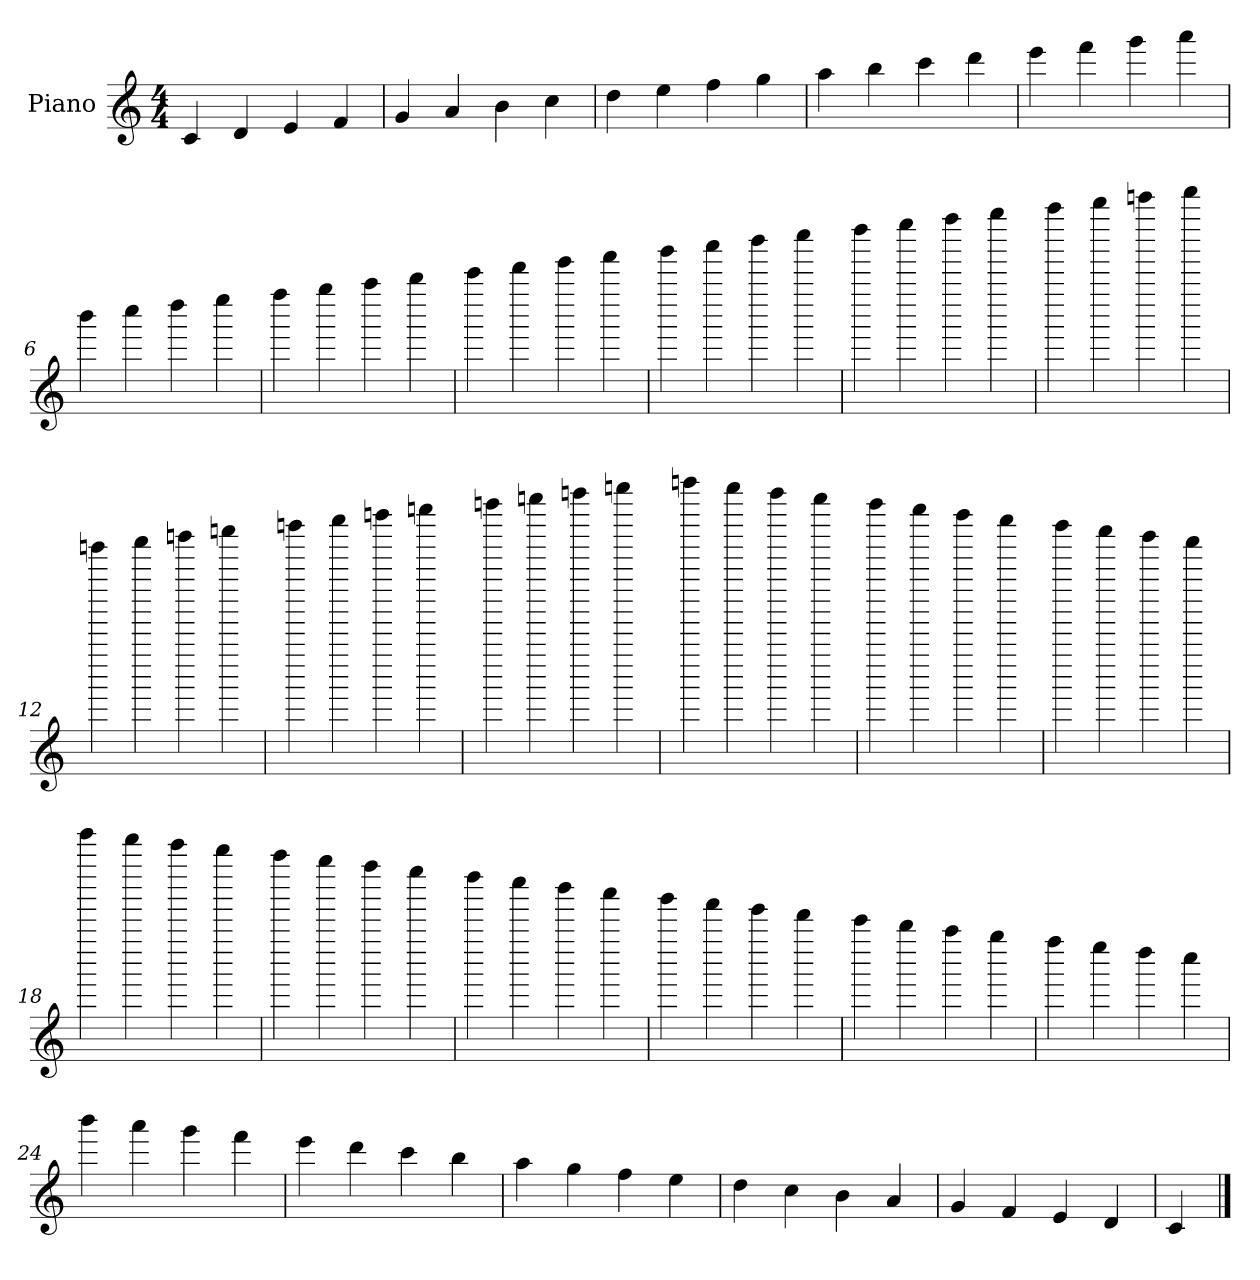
**kern
*part1
*staff1
*I"Piano
*I'Pno
*clefG2
*k[]
*C:
*M4/4
=1
4c
4d
4e
4f
=2
4g
4a
4b
4cc
=3
4dd
4ee
4ff
4gg
=4
4aa
4bb
4ccc
4ddd
=5
4eee
4fff
4ggg
4aaa
=6
4bbb
4cccc
4dddd
4eeee
=7
4ffff
4gggg
4aaaa
4bbbb
=8
4ccccc
4ddddd
4eeeee
4fffff
=9
4ggggg
4aaaaa
4bbbbb
4cccccc
=10
4dddddd
4eeeeee
4ffffff
4gggggg
=11
4aaaaaa
4bbbbbb
4ccccccc
4ddddddd
=12
4eeeeeee
4fffffff
4ggggggg
4aaaaaaa
=13
4bbbbbbb
4cccccccc
4dddddddd
4eeeeeeee
=14
4ffffffff
4gggggggg
4aaaaaaaa
4bbbbbbbb
=15
4ccccccccc
4bbbbbbbb
4aaaaaaaa
4gggggggg
=16
4ffffffff
4eeeeeeee
4dddddddd
4cccccccc
=17
4bbbbbbb
4aaaaaaa
4ggggggg
4fffffff
=18
4eeeeeee
4ddddddd
4ccccccc
4bbbbbb
=19
4aaaaaa
4gggggg
4ffffff
4eeeeee
=20
4dddddd
4cccccc
4bbbbb
4aaaaa
=21
4ggggg
4fffff
4eeeee
4ddddd
=22
4ccccc
4bbbb
4aaaa
4gggg
=23
4ffff
4eeee
4dddd
4cccc
=24
4bbb
4aaa
4ggg
4fff
=25
4eee
4ddd
4ccc
4bb
=26
4aa
4gg
4ff
4ee
=27
4dd
4cc
4b
4a
=28
4g
4f
4e
4d
=29
4c
==
*-
